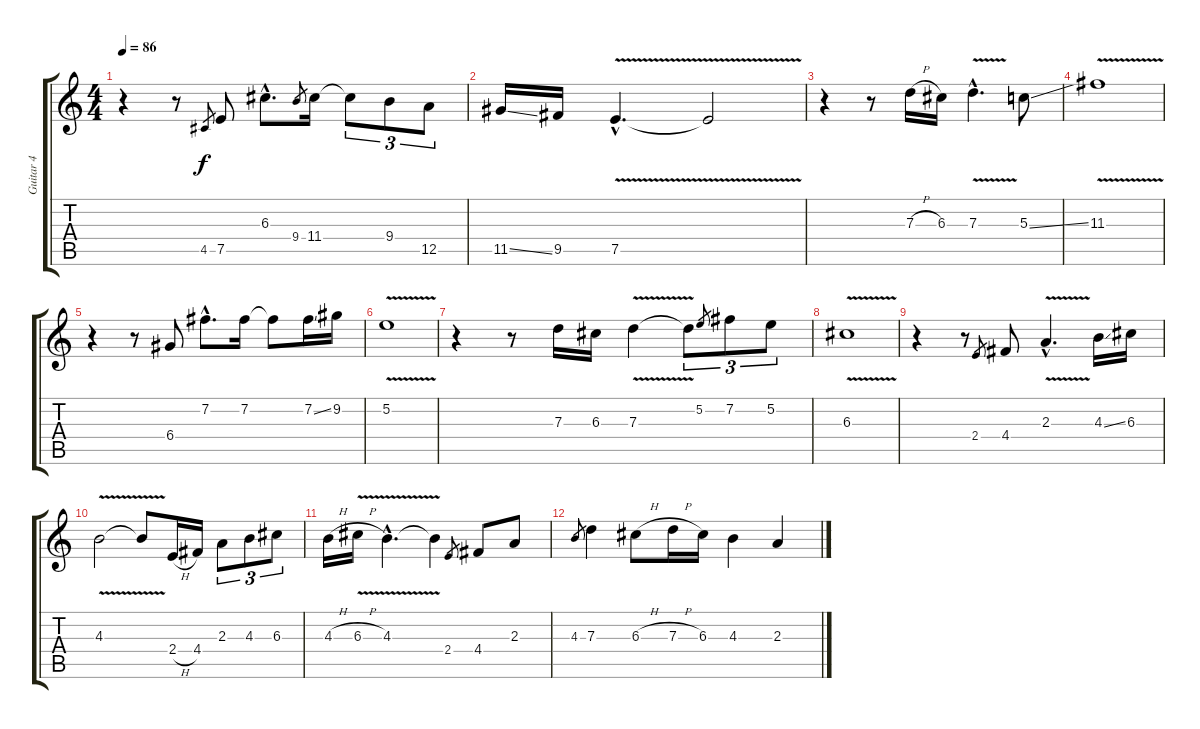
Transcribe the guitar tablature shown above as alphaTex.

\track ("Guitar 4" "Guitar 4") {instrument electricguitarclean}
\staff {score tabs}
\tuning (E4 B3 G3 D3 A2 E2) {hide}
\ts (4 4)
\tempo 86
\clef g2
\ks c
r.4{dy f} r.8 4.5.8{gr} 7.5.8 6.3{hac}.8{d} 9.4.8{gr} 11.4.16 11.4{t}.8{tu (3 2)} 9.4.8{tu (3 2)} 12.5.8{tu (3 2)} |
11.5{ss}.16 9.5.16 7.5{v hac}.4{d} 7.5{v t}.2 |
r.4 r.8 7.3{h}.16 6.3.16 7.3{v hac}.4{d} 5.3{ss}.8 |
11.3{v}.1 |
r.4 r.8 6.4.8 7.2{hac}.8{d} 7.2.16 7.2{t}.8 7.2{ss}.16 9.2.16 |
5.2{v}.1 |
r.4 r.8 7.3.16 6.3.16 7.3{v}.4 7.3{t}.8{tu (3 2)} 5.2.8{gr} 7.2.8{tu (3 2)} 5.2.8{tu (3 2)} |
6.3{v}.1 |
r.4 r.8 2.4.8{gr} 4.4.8 2.3{v hac}.4{d} 4.3{ss}.16 6.3.16 |
4.3{v}.2 4.3{t}.8 2.4{h}.16 4.4.16 2.3.8{tu (3 2)} 4.3.8{tu (3 2)} 6.3.8{tu (3 2)} |
4.3{h}.16 6.3{v h}.16 4.3{v hac}.4{d} 4.3{v t}.4 2.4.8{gr} 4.4.8 2.3.8 |
4.3.8{gr} 7.3.4 6.3{h}.8 7.3{h}.16 6.3.16 4.3.4 2.3.4
